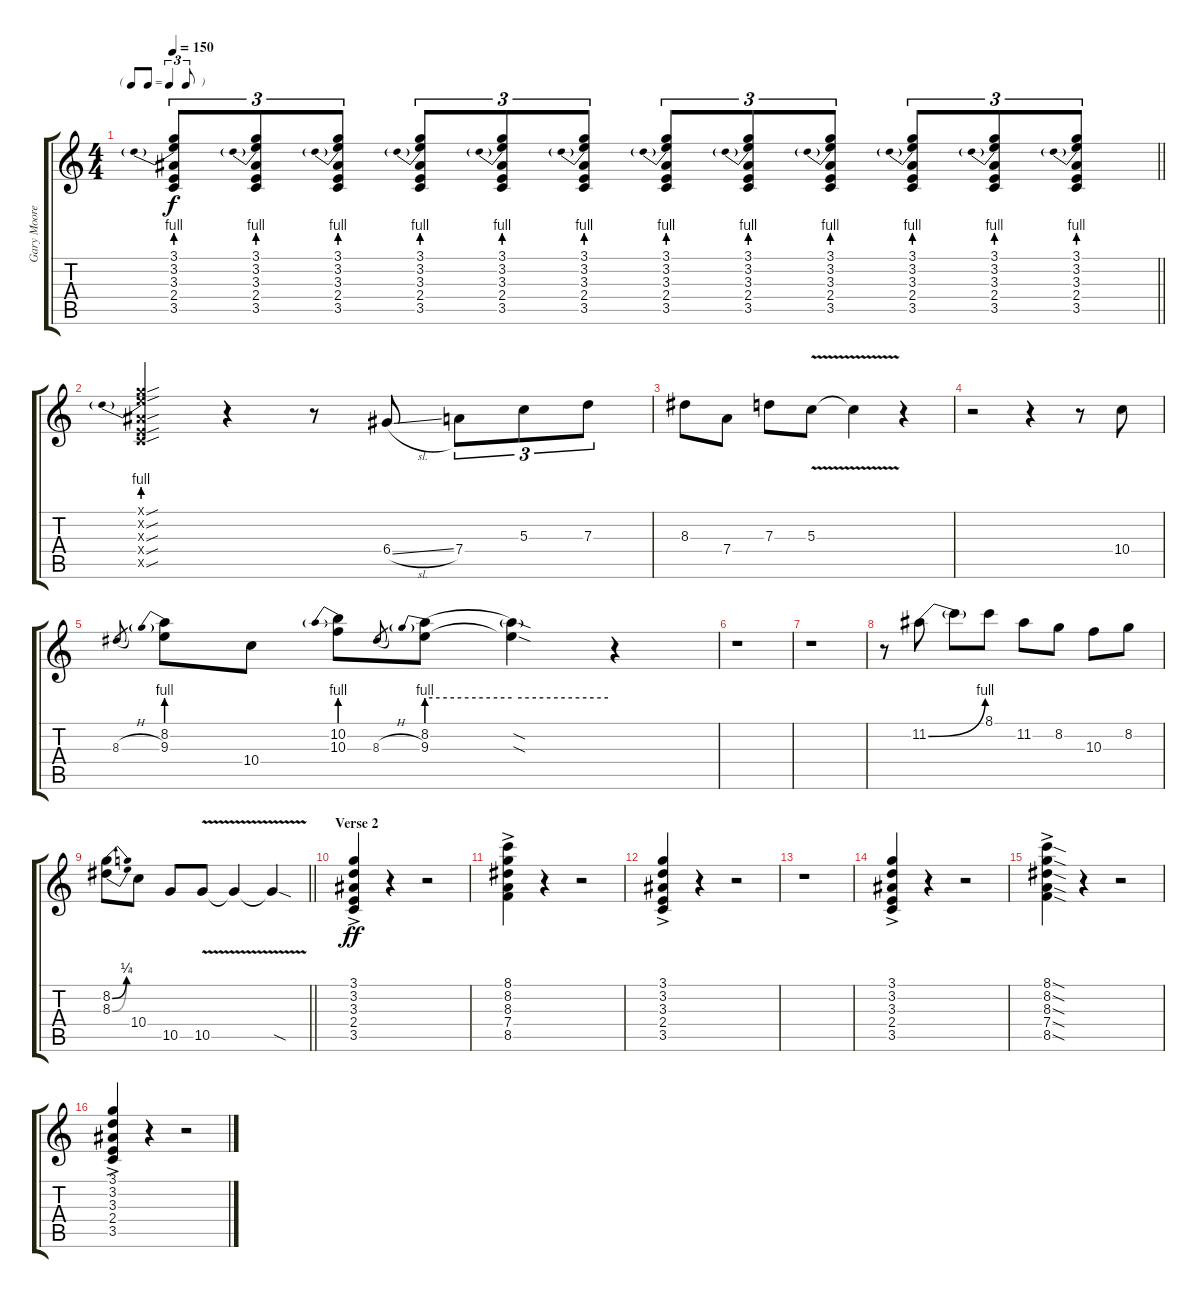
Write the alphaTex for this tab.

\track ("Gary Moore - overdrive elctric" "Gary Moore") {instrument overdrivenguitar}
\staff {score tabs}
\tuning (E4 B3 G3 D3 A2 E2) {hide}
\ts (4 4)
\tf triplet8th
\tempo 150
\clef g2
\barLineRight lightlight
\ks c
(3.1 3.2{be (prebend 0 4 60 4)} 3.3 2.4 3.5).8{tu (3 2) dy f} (3.1 3.2{be (prebend 0 4 60 4)} 3.3 2.4 3.5).8{tu (3 2)} (3.1 3.2{be (prebend 0 4 60 4)} 3.3 2.4 3.5).8{tu (3 2)} (3.1 3.2{be (prebend 0 4 60 4)} 3.3 2.4 3.5).8{tu (3 2)} (3.1 3.2{be (prebend 0 4 60 4)} 3.3 2.4 3.5).8{tu (3 2)} (3.1 3.2{be (prebend 0 4 60 4)} 3.3 2.4 3.5).8{tu (3 2)} (3.1 3.2{be (prebend 0 4 60 4)} 3.3 2.4 3.5).8{tu (3 2)} (3.1 3.2{be (prebend 0 4 60 4)} 3.3 2.4 3.5).8{tu (3 2)} (3.1 3.2{be (prebend 0 4 60 4)} 3.3 2.4 3.5).8{tu (3 2)} (3.1 3.2{be (prebend 0 4 60 4)} 3.3 2.4 3.5).8{tu (3 2)} (3.1 3.2{be (prebend 0 4 60 4)} 3.3 2.4 3.5).8{tu (3 2)} (3.1 3.2{be (prebend 0 4 60 4)} 3.3 2.4 3.5).8{tu (3 2)} |
(3.1{sou x} 3.2{be (prebend 0 4 60 4) sou x} 3.3{sou x} 2.4{sou x} 3.5{sou x}).4 r.4 r.8 6.4{sl}.8 7.4.8{tu (3 2)} 5.3.8{tu (3 2)} 7.3.8{tu (3 2)} |
8.3.8 7.4.8 7.3.8 5.3{v}.8 5.3{v t}.4 r.4 |
r.2 r.4 r.8 10.4.8 |
8.3{h}.8{gr} (8.2{be (prebend 0 4 60 4)} 9.3).8 10.4.8 (10.2{be (prebend 0 4 60 4)} 10.3).8 8.3{h}.8{gr} (8.2{be (prebend 0 4 60 4)} 9.3).8 (8.2{be (hold 0 4 60 4) sod t} 9.3{sod t}).4 r.4 |
r.1 |
r.1 |
r.8 11.2{be (bend 0 0 60 4)}.8 11.2{t}.8 8.1.8 11.2.8 8.2.8 10.3.8 8.2.8 |
\barLineRight lightlight
(8.2{be (bend 0 0 60 1)} 8.3{be (bend 0 0 60 2)}).8 10.4.8 10.5.8 10.5{v}.8 10.5{v t}.4 10.5{sod t}.4 |
\section ("" "Verse 2")
(3.1{ac} 3.2{ac} 3.3{ac} 2.4{ac} 3.5{ac}).4{dy ff} r.4 r.2 |
(8.1{ac} 8.2{ac} 8.3{ac} 7.4{ac} 8.5{ac}).4 r.4 r.2 |
(3.1{ac} 3.2{ac} 3.3{ac} 2.4{ac} 3.5{ac}).4 r.4 r.2 |
r.1 |
(3.1{ac} 3.2{ac} 3.3{ac} 2.4{ac} 3.5{ac}).4 r.4 r.2 |
(8.1{sod ac} 8.2{sod ac} 8.3{sod ac} 7.4{sod ac} 8.5{sod ac}).4 r.4 r.2 |
(3.1{ac} 3.2{ac} 3.3{ac} 2.4{ac} 3.5{ac}).4 r.4 r.2
